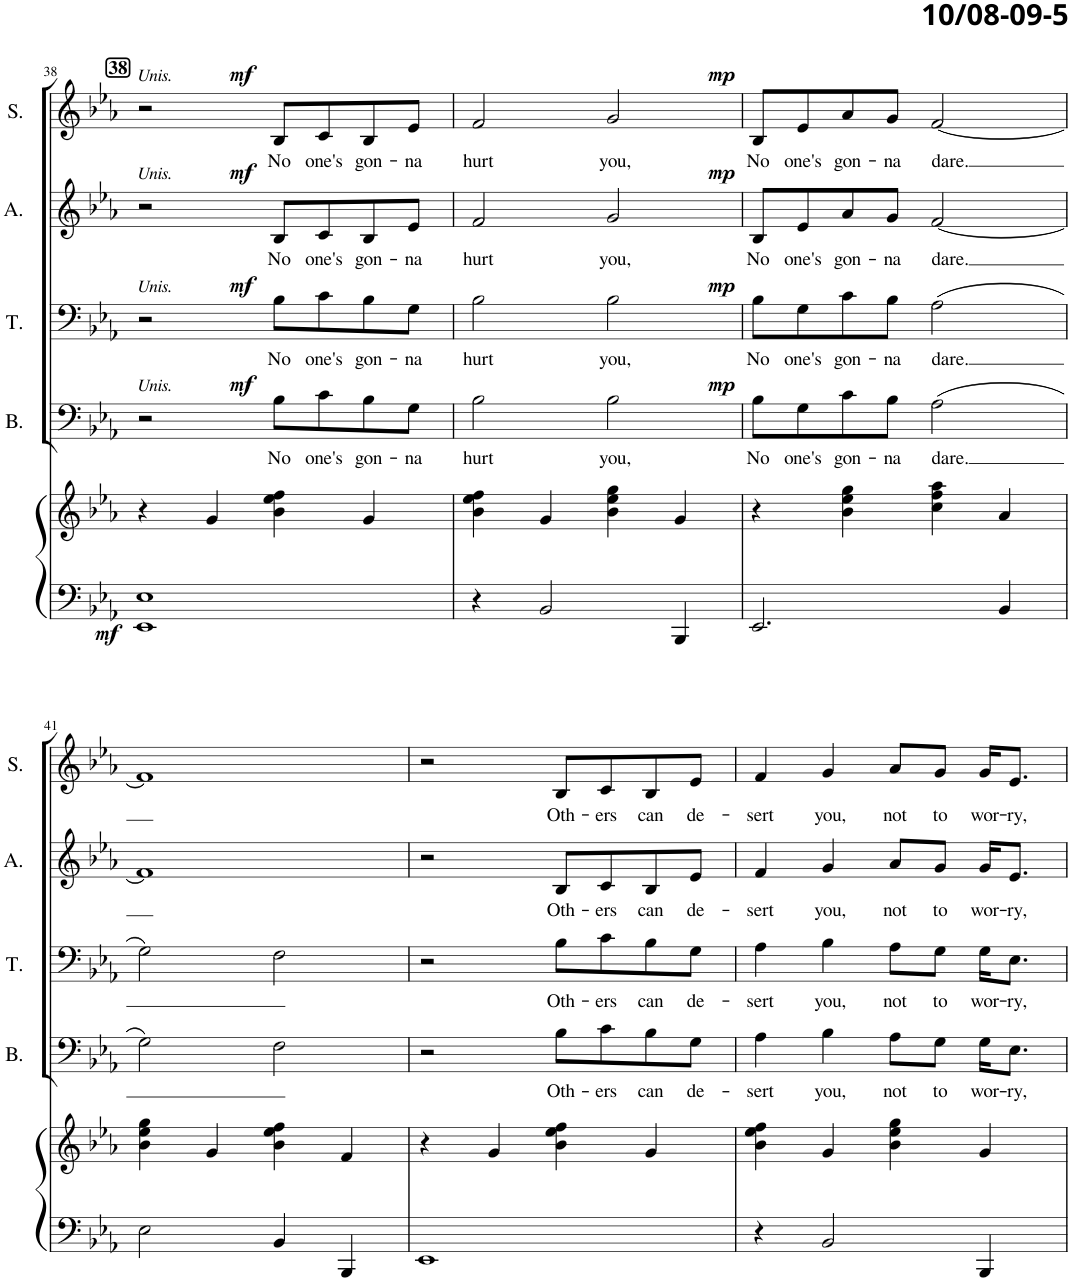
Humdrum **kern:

**kern	**kern	**dynam	**kern	**text	**dynam	**kern	**text	**dynam	**kern	**text	**dynam	**kern	**text	**dynam
*part5	*part5	*part5	*part4	*part4	*part4	*part3	*part3	*part3	*part2	*part2	*part2	*part1	*part1	*part1
*staff6	*staff5	*staff5/6	*staff4	*staff4	*staff4	*staff3	*staff3	*staff3	*staff2	*staff2	*staff2	*staff1	*staff1	*staff1
*I"Piano	*	*	*I"Bass	*	*	*I"Tenor	*	*	*I"Alto	*	*	*I"Soprano	*	*
*I'Pno	*	*	*I'B.	*	*	*I'T.	*	*	*I'A.	*	*	*I'S.	*	*
!!LO:PB:g=z
*clefF4	*clefG2	*	*clefF4	*	*	*clefF4	*	*	*clefG2	*	*	*clefG2	*	*
*k[b-e-a-]	*k[b-e-a-]	*	*k[b-e-a-]	*	*	*k[b-e-a-]	*	*	*k[b-e-a-]	*	*	*k[b-e-a-]	*	*
*M4/4	*M4/4	*	*M4/4	*	*	*M4/4	*	*	*M4/4	*	*	*M4/4	*	*
=38	=38	=38	=38	=38	=38	=38	=38	=38	=38	=38	=38	=38	=38	=38
!	!	!	!	!	!	!	!	!	!	!	!	!LO:TX:a:i:t=Unis.	!	!
!	!	!	!	!	!	!	!	!	!LO:TX:a:i:t=Unis.	!	!	!	!	!
!	!	!	!	!	!	!LO:TX:a:i:t=Unis.	!	!	!	!	!	!	!	!
!	!	!	!LO:TX:a:i:t=Unis.	!	!	!	!	!	!	!	!	!	!	!
!	!	!LO:DY:b=2	!	!	!	!	!	!	!	!	!	!	!	!
1EE- 1E-	4r	mf	2r	.	.	2r	.	.	2r	.	.	2r	.	.
.	4g/	.	.	.	.	.	.	.	.	.	.	.	.	.
!	!	!	!	!LO:LY:b	!LO:DY:a	!	!LO:LY:b	!LO:DY:a	!	!LO:LY:b	!LO:DY:a	!	!LO:LY:b	!LO:DY:a
.	4b-\ 4ee-\ 4ff\	.	8B-\L	No	mf	8B-\L	No	mf	8B-/L	No	mf	8B-/L	No	mf
!	!	!	!	!LO:LY:b	!	!	!LO:LY:b	!	!	!LO:LY:b	!	!	!LO:LY:b	!
.	.	.	8c\	one's	.	8c\	one's	.	8c/	one's	.	8c/	one's	.
!	!	!	!	!LO:LY:b	!	!	!LO:LY:b	!	!	!LO:LY:b	!	!	!LO:LY:b	!
.	4g/	.	8B-\	gon-	.	8B-\	gon-	.	8B-/	gon-	.	8B-/	gon-	.
!	!	!	!	!LO:LY:b	!	!	!LO:LY:b	!	!	!LO:LY:b	!	!	!LO:LY:b	!
.	.	.	8G\J	-na	.	8G\J	-na	.	8e-/J	-na	.	8e-/J	-na	.
=39	=39	=39	=39	=39	=39	=39	=39	=39	=39	=39	=39	=39	=39	=39
!	!	!	!	!LO:LY:b	!	!	!LO:LY:b	!	!	!LO:LY:b	!	!	!LO:LY:b	!
4r	4b-\ 4ee-\ 4ff\	.	2B-\	hurt	.	2B-\	hurt	.	2f/	hurt	.	2f/	hurt	.
2BB-/	4g/	.	.	.	.	.	.	.	.	.	.	.	.	.
!	!	!	!	!LO:LY:b	!	!	!LO:LY:b	!	!	!LO:LY:b	!	!	!LO:LY:b	!
.	4b-\ 4ee-\ 4gg\	.	2B-\	you,	.	2B-\	you,	.	2g/	you,	.	2g/	you,	.
4BBB-/	4g/	.	.	.	.	.	.	.	.	.	.	.	.	.
=40	=40	=40	=40	=40	=40	=40	=40	=40	=40	=40	=40	=40	=40	=40
!	!	!	!	!LO:LY:b	!LO:DY:a	!	!LO:LY:b	!LO:DY:a	!	!LO:LY:b	!LO:DY:a	!	!LO:LY:b	!LO:DY:a
2.EE-/	4r	.	8B-\L	No	mp	8B-\L	No	mp	8B-/L	No	mp	8B-/L	No	mp
!	!	!	!	!LO:LY:b	!	!	!LO:LY:b	!	!	!LO:LY:b	!	!	!LO:LY:b	!
.	.	.	8G\	one's	.	8G\	one's	.	8e-/	one's	.	8e-/	one's	.
!	!	!	!	!LO:LY:b	!	!	!LO:LY:b	!	!	!LO:LY:b	!	!	!LO:LY:b	!
.	4b-\ 4ee-\ 4gg\	.	8c\	gon-	.	8c\	gon-	.	8a-/	gon-	.	8a-/	gon-	.
!	!	!	!	!LO:LY:b	!	!	!LO:LY:b	!	!	!LO:LY:b	!	!	!LO:LY:b	!
.	.	.	8B-\J	-na	.	8B-\J	-na	.	8g/J	-na	.	8g/J	-na	.
!	!	!	!	!LO:LY:b	!	!	!LO:LY:b	!	!	!LO:LY:b	!	!	!LO:LY:b	!
.	4cc\ 4ff\ 4aa-\	.	(2A-\	dare.	.	(2A-\	dare.	.	[2f/	dare.	.	[2f/	dare.	.
4BB-/	4a-/	.	.	.	.	.	.	.	.	.	.	.	.	.
!!LO:LB:g=z
=41	=41	=41	=41	=41	=41	=41	=41	=41	=41	=41	=41	=41	=41	=41
2E-\	4b-\ 4ee-\ 4gg\	.	2G\)	.	.	2G\)	.	.	1f]	.	.	1f]	.	.
.	4g/	.	.	.	.	.	.	.	.	.	.	.	.	.
4BB-/	4b-\ 4ee-\ 4ff\	.	2F\	.	.	2F\	.	.	.	.	.	.	.	.
4BBB-/	4f/	.	.	.	.	.	.	.	.	.	.	.	.	.
=42	=42	=42	=42	=42	=42	=42	=42	=42	=42	=42	=42	=42	=42	=42
1EE-	4r	.	2r	.	.	2r	.	.	2r	.	.	2r	.	.
.	4g/	.	.	.	.	.	.	.	.	.	.	.	.	.
!	!	!	!	!LO:LY:b	!	!	!LO:LY:b	!	!	!LO:LY:b	!	!	!LO:LY:b	!
.	4b-\ 4ee-\ 4ff\	.	8B-\L	Oth-	.	8B-\L	Oth-	.	8B-/L	Oth-	.	8B-/L	Oth-	.
!	!	!	!	!LO:LY:b	!	!	!LO:LY:b	!	!	!LO:LY:b	!	!	!LO:LY:b	!
.	.	.	8c\	-ers	.	8c\	-ers	.	8c/	-ers	.	8c/	-ers	.
!	!	!	!	!LO:LY:b	!	!	!LO:LY:b	!	!	!LO:LY:b	!	!	!LO:LY:b	!
.	4g/	.	8B-\	can	.	8B-\	can	.	8B-/	can	.	8B-/	can	.
!	!	!	!	!LO:LY:b	!	!	!LO:LY:b	!	!	!LO:LY:b	!	!	!LO:LY:b	!
.	.	.	8G\J	de-	.	8G\J	de-	.	8e-/J	de-	.	8e-/J	de-	.
=43	=43	=43	=43	=43	=43	=43	=43	=43	=43	=43	=43	=43	=43	=43
!	!	!	!	!LO:LY:b	!	!	!LO:LY:b	!	!	!LO:LY:b	!	!	!LO:LY:b	!
4r	4b-\ 4ee-\ 4ff\	.	4A-\	-sert	.	4A-\	-sert	.	4f/	-sert	.	4f/	-sert	.
!	!	!	!	!LO:LY:b	!	!	!LO:LY:b	!	!	!LO:LY:b	!	!	!LO:LY:b	!
2BB-/	4g/	.	4B-\	you,	.	4B-\	you,	.	4g/	you,	.	4g/	you,	.
!	!	!	!	!LO:LY:b	!	!	!LO:LY:b	!	!	!LO:LY:b	!	!	!LO:LY:b	!
.	4b-\ 4ee-\ 4gg\	.	8A-\L	not	.	8A-\L	not	.	8a-/L	not	.	8a-/L	not	.
!	!	!	!	!LO:LY:b	!	!	!LO:LY:b	!	!	!LO:LY:b	!	!	!LO:LY:b	!
.	.	.	8G\J	to	.	8G\J	to	.	8g/J	to	.	8g/J	to	.
!	!	!	!	!LO:LY:b	!	!	!LO:LY:b	!	!	!LO:LY:b	!	!	!LO:LY:b	!
4BBB-/	4g/	.	16G\KL	wor-	.	16G\KL	wor-	.	16g/KL	wor-	.	16g/KL	wor-	.
!	!	!	!	!LO:LY:b	!	!	!LO:LY:b	!	!	!LO:LY:b	!	!	!LO:LY:b	!
.	.	.	8.E-\J	-ry,	.	8.E-\J	-ry,	.	8.e-/J	-ry,	.	8.e-/J	-ry,	.
=	=	=	=	=	=	=	=	=	=	=	=	=	=	=
*-	*-	*-	*-	*-	*-	*-	*-	*-	*-	*-	*-	*-	*-	*-
